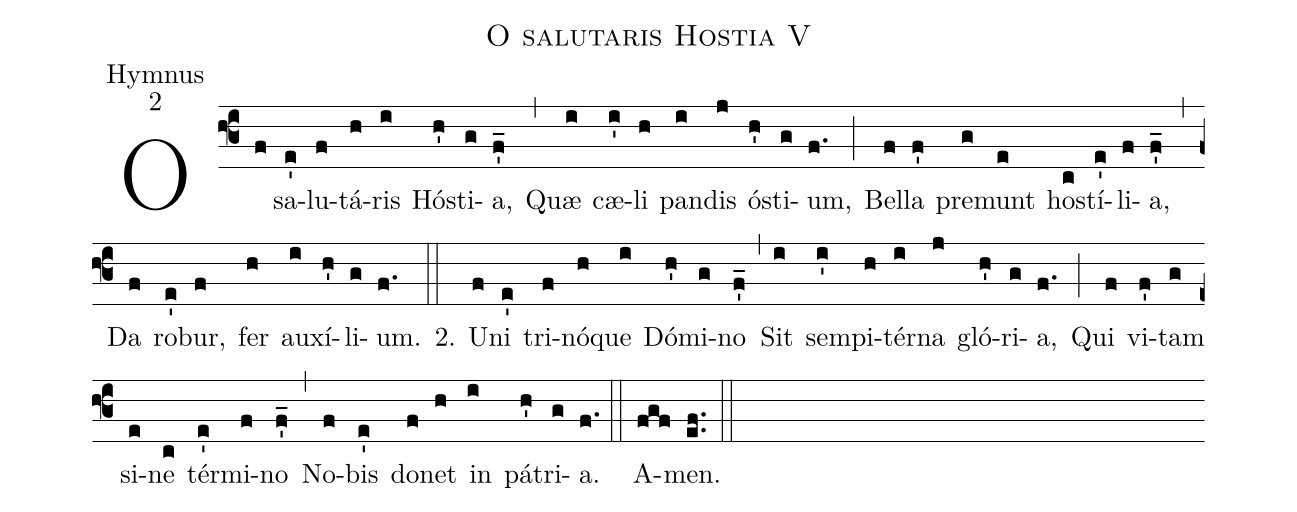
name: O salutaris Hostia V;
office-part: Hymnus;
mode: 2;
%%
(f3) O(f) sa(e')lu(f)tá(h)ris(i) Hós(h')ti(g)a,(f'_) (,) Quæ(i) cæ(i')li(h) pan(i)dis(j) ós(h')ti(g)um,(f.) (;) Bel(f)la(f') pre(g)munt(e) hos(c)tí(e')li(f)a,(f'_) (,) Da(f) ro(e')bur,(f) fer(h) au(i)xí(h')li(g)um.(f.) (::)
2. U(f)ni(e') tri(f)nó(h)que(i) Dó(h')mi(g)no(f'_) (,) Sit(i) sem(i')pi(h)tér(i)na(j) gló(h')ri(g)a,(f.) (;) Qui(f) vi(f')tam(g) si(e)ne(c) tér(e')mi(f)no(f'_) (,) No(f)bis(e') do(f)net(h) in(i) pá(h')tri(g)a.(f.) (::)
A(fgf)men.(ef..) (::)
